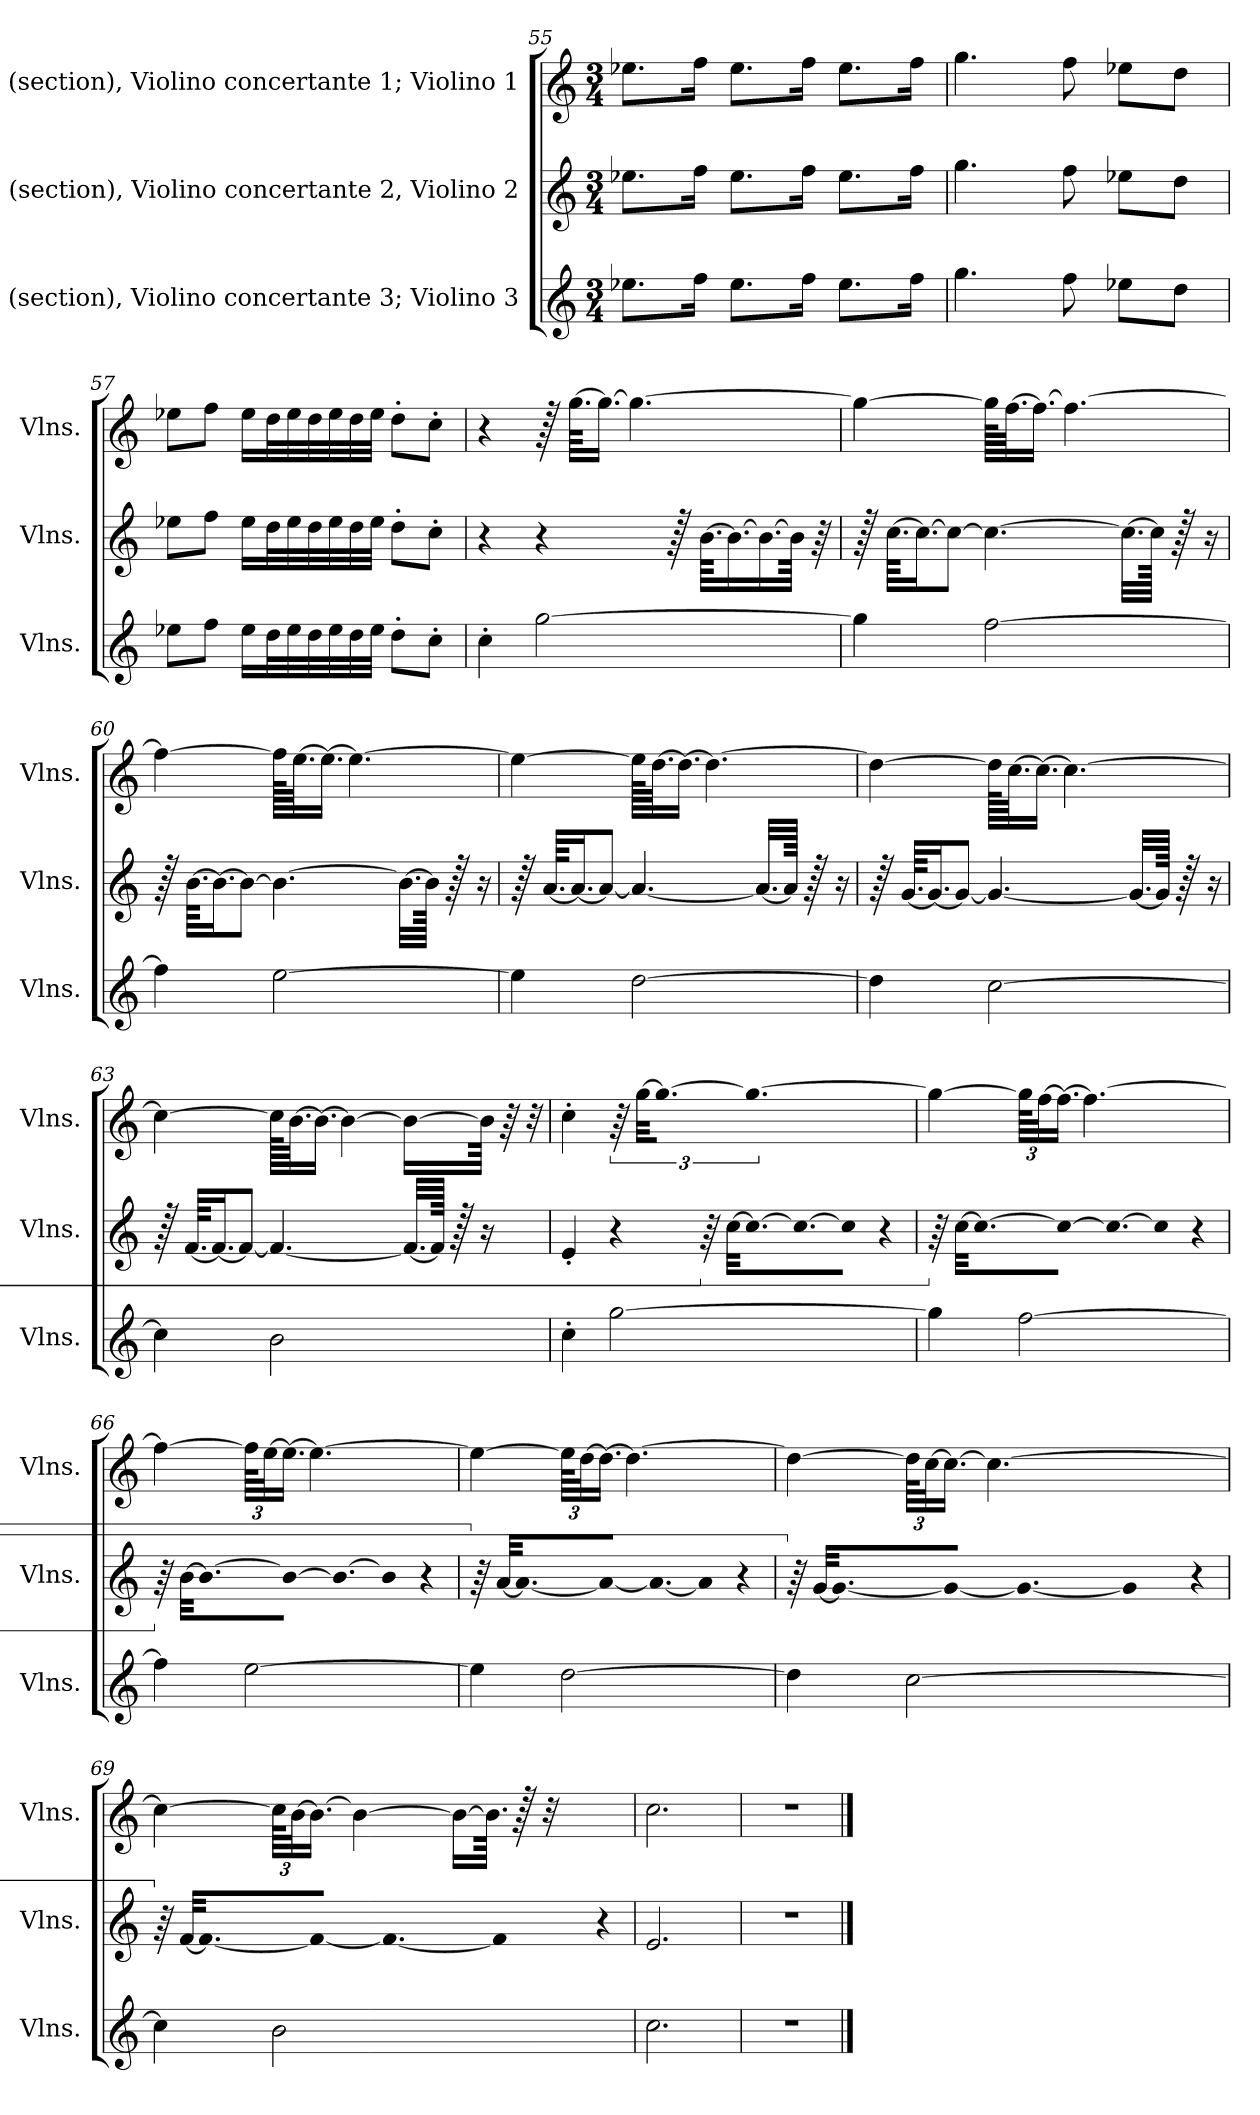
**kern	**kern	**kern
*part3	*part2	*part1
*staff3	*staff2	*staff1
*I"Violins (section), Violino concertante 3; Violino 3	*I"Violins (section), Violino concertante 2, Violino 2	*I"Violins (section), Violino concertante 1; Violino 1
*I'Vlns.	*I'Vlns.	*I'Vlns.
*clefG2	*clefG2	*clefG2
*k[]	*k[]	*k[]
*M3/4	*M3/4	*M3/4
=55	=55	=55
8.ee-X\L	8.ee-X\L	8.ee-X\L
16ff\Jk	16ff\Jk	16ff\Jk
8.ee-\L	8.ee-\L	8.ee-\L
16ff\Jk	16ff\Jk	16ff\Jk
8.ee-\L	8.ee-\L	8.ee-\L
16ff\Jk	16ff\Jk	16ff\Jk
=56	=56	=56
4.gg\	4.gg\	4.gg\
8ff\	8ff\	8ff\
8ee-X\L	8ee-X\L	8ee-X\L
8dd\J	8dd\J	8dd\J
!!LO:LB:g=z
=57	=57	=57
8ee-X\L	8ee-X\L	8ee-X\L
8ff\J	8ff\J	8ff\J
16ee-\LL	16ee-\LL	16ee-\LL
32dd\L	32dd\L	32dd\L
32ee-\	32ee-\	32ee-\
32dd\	32dd\	32dd\
32ee-\	32ee-\	32ee-\
32dd\	32dd\	32dd\
32ee-\JJJ	32ee-\JJJ	32ee-\JJJ
8dd'\L	8dd'\L	8dd'\L
8cc'\J	8cc'\J	8cc'\J
=58	=58	=58
*	*	*MM80
4cc'\	4r	4r
[2gg\	4r	128r
.	.	[64.gg\KKLL
.	.	16.gg\JJ_
.	.	4.gg\_
.	128r	.
.	[64.b\KKLL	.
.	16.b\_	.
.	16.b\_	.
.	64b\JJkk]	.
.	64r	.
!!LO:LB:g=z
=59	=59	=59
4gg\]	128r	4gg\_
.	[64.cc\KKLL	.
.	16.cc\J_	.
.	8cc\J_	.
[2ff\	4.cc\_	128gg\KLLLL]
.	.	[64.ff\JJ
.	.	16.ff\JJ_
.	.	4.ff\_
.	32.cc\LLL_	.
.	128cc\JJJkk]	.
.	128r	.
.	16r	.
!!LO:LB:g=z
=60	=60	=60
4ff\]	128r	4ff\_
.	[64.b\KKLL	.
.	16.b\J_	.
.	8b\J_	.
[2ee\	4.b\_	128ff\KLLLL]
.	.	[64.ee\JJ
.	.	16.ee\JJ_
.	.	4.ee\_
.	32.b\LLL_	.
.	128b\JJJkk]	.
.	128r	.
.	16r	.
!!LO:PB:g=z
=61	=61	=61
4ee\]	128r	4ee\_
.	[64.a/KKLL	.
.	16.a/J_	.
.	8a/J_	.
[2dd\	4.a/_	128ee\KLLLL]
.	.	[64.dd\JJ
.	.	16.dd\JJ_
.	.	4.dd\_
.	32.a/LLL_	.
.	128a/JJJkk]	.
.	128r	.
.	16r	.
!!LO:LB:g=z
=62	=62	=62
*	*	*^
4dd\]	128r	4dd\_	2ryy
.	[64.g/KKLL	.	.
.	16.g/J_	.	.
.	8g/J_	.	.
*	*	*MM93	*
[2cc\	4.g/_	128dd\KLLLL]	.
.	.	[64.cc\JJ	.
.	.	16.cc\JJ_	.
.	.	4.cc\_	.
*	*	*MM92	*
.	.	.	4ryy
.	32.g/LLL_	.	.
.	128g/JJJkk]	.	.
.	128r	.	.
.	16r	.	.
!!LO:LB:g=z	!!
=63	=63	=63	=63
*	*	*MM91	*
4cc\]	128r	4cc\_	2ryy
.	[64.f/KKLL	.	.
.	16.f/J_	.	.
.	8f/J_	.	.
*	*	*MM90	*
2b\	4.f/_	128cc\KLLLL]	.
.	.	[64.b\JJ	.
.	.	16.b\JJ_	.
.	.	4b\_	.
*	*	*MM89	*
.	.	.	4ryy
.	32.f/LLL_	16b\LL_	.
.	128f/JJJkk]	.	.
.	128r	.	.
.	16r	64b\JJkk]	.
.	.	64r	.
.	.	32r	.
*	*	*v	*v
!!LO:LB:g=z
=64	=64	=64
*	*	*MM88
4cc'\	4e'/	4cc'\
[2gg\	4r	96r
.	.	[48gg\KLL
.	.	16.gg\JJ_
.	.	4.gg\_
.	96r	.
.	[48cc\KLL	.
.	16.cc\_	.
.	16.cc\_	.
.	64cc\JJkk]	.
.	64r	.
=65	=65	=65
4gg\]	96r	4gg\_
.	[48cc\KLL	.
.	16.cc\J_	.
.	8cc\J_	.
[2ff\	4.cc\_	96gg\KLLL]
.	.	[48ff\J
.	.	16.ff\JJ_
.	.	4.ff\_
.	16cc\]	.
.	16r	.
!!LO:PB:g=z
=66	=66	=66
4ff\]	96r	4ff\_
.	[48b\KLL	.
.	16.b\J_	.
.	8b\J_	.
[2ee\	4.b\_	96ff\KLLL]
.	.	[48ee\J
.	.	16.ee\JJ_
.	.	4.ee\_
.	16b\]	.
.	16r	.
=67	=67	=67
4ee\]	96r	4ee\_
.	[48a/KLL	.
.	16.a/J_	.
.	8a/J_	.
[2dd\	4.a/_	96ee\KLLL]
.	.	[48dd\J
.	.	16.dd\JJ_
.	.	4.dd\_
.	16a/]	.
.	16r	.
!!LO:LB:g=z
=68	=68	=68
*	*	*^
*	*	*	*^
*	*	*	*	*^
*	*	*	*	*	*^
4dd\]	96r	4dd\_	8ryy	6ryy	3ryy	3ryy
.	[48g/KLL	.	.	.	.	.
.	16.g/J_	.	.	.	.	.
.	8g/J_	.	64.ryy	.	.	.
*	*	*MM87	*	*	*	*
.	.	.	2ryy	.	.	.
.	.	.	.	12ryy	.	.
[2cc\	4.g/_	96dd\KLLL]	.	24ryy	.	.
.	.	[48cc\J	.	.	.	.
.	.	16.cc\JJ_	.	.	.	.
.	.	.	.	192.ryy	.	.
*	*	*MM86	*	*	*	*
.	.	.	.	3ryy	.	.
.	.	.	.	.	12ryy	6ryy
.	.	4.cc\_	.	.	.	.
.	.	.	.	.	48.ryy	.
*	*	*MM85	*	*	*	*
.	.	.	.	.	6ryy	.
.	.	.	.	.	.	12ryy
.	.	.	.	.	.	96.ryy
*	*	*MM84	*	*	*	*
.	.	.	.	.	.	12ryy
.	.	.	.	.	12ryy	.
.	16g/]	.	.	.	.	.
.	.	.	.	12ryy	.	.
.	.	.	16ryy	.	.	.
.	.	.	.	.	.	24ryy
.	16r	.	.	.	.	.
.	.	.	.	.	24ryy	.
.	.	.	32ryy	.	.	.
.	.	.	.	48ryy	.	.
.	.	.	.	.	.	48ryy
.	.	.	.	96ryy	.	.
.	.	.	.	.	96ryy	.
.	.	.	128ryy	.	.	.
.	.	.	.	.	.	192ryy
.	.	.	.	384ryy	.	.
=69	=69	=69	=69	=69	=69	=69
*	*	*MM83	*	*	*	*
4cc\]	96r	4cc\_	8ryy	6ryy	3ryy	3ryy
.	[48f/KLL	.	.	.	.	.
.	16.f/J_	.	.	.	.	.
.	8f/J_	.	64.ryy	.	.	.
*	*	*MM82	*	*	*	*
.	.	.	2ryy	.	.	.
.	.	.	.	12ryy	.	.
2b\	4.f/_	96cc\KLLL]	.	24ryy	.	.
.	.	[48b\J	.	.	.	.
.	.	16.b\JJ_	.	.	.	.
.	.	.	.	192.ryy	.	.
*	*	*MM81	*	*	*	*
.	.	.	.	3ryy	.	.
.	.	.	.	.	12ryy	6ryy
.	.	4b\_	.	.	.	.
.	.	.	.	.	48.ryy	.
*	*	*MM80	*	*	*	*
.	.	.	.	.	6ryy	.
.	.	.	.	.	.	12ryy
.	.	.	.	.	.	96.ryy
*	*	*MM79	*	*	*	*
.	.	.	.	.	.	12ryy
.	.	.	.	.	12ryy	.
.	16f/]	16b\LL_	.	.	.	.
.	.	.	.	12ryy	.	.
.	.	.	16ryy	.	.	.
.	.	.	.	.	.	24ryy
.	16r	64.b\JJkk]	.	.	.	.
.	.	.	.	.	24ryy	.
.	.	128r	32ryy	.	.	.
.	.	.	.	48ryy	.	.
.	.	32r	.	.	.	.
.	.	.	.	.	.	48ryy
.	.	.	.	96ryy	.	.
.	.	.	.	.	96ryy	.
.	.	.	128ryy	.	.	.
.	.	.	.	.	.	192ryy
.	.	.	.	384ryy	.	.
*	*	*v	*v	*v	*v	*v
!!LO:LB:g=z
=70	=70	=70
*	*	*MM78
2.cc\	2.e/	2.cc\
=71	=71	=71
2.r	2.r	2.r
*MM94	*MM94	*MM94
==	==	==
*-	*-	*-
